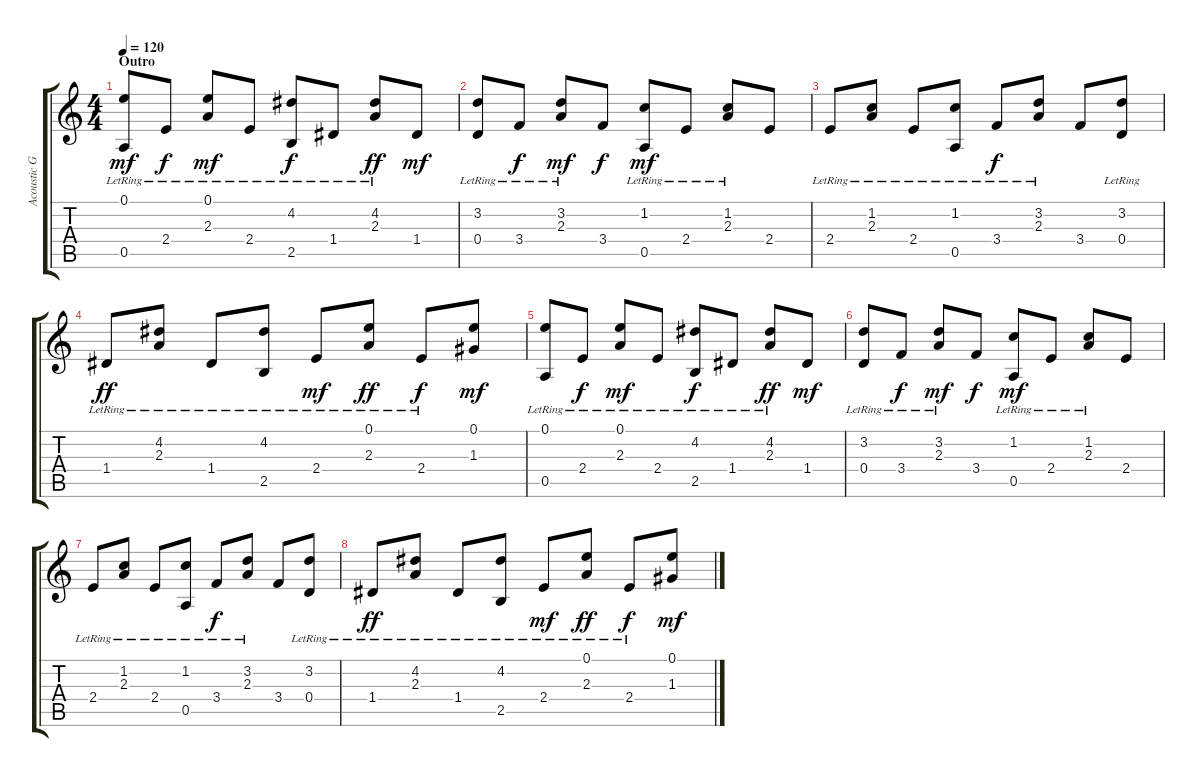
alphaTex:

\track ("Acoustic Guitar" "Acoustic G") {instrument acousticguitarsteel}
\staff {score tabs}
\tuning (E4 B3 G3 D3 A2 E2) {hide}
\ts (4 4)
\section ("" "Outro")
\tempo 120
\clef g2
\ks c
(0.1{lr} 0.5{lr}).8{dy mf volume 5} 2.4{lr}.8{dy f} (0.1{lr} 2.3{lr}).8{dy mf} 2.4{lr}.8 (4.2{lr} 2.5{lr}).8{dy f} 1.4{lr}.8 (4.2{lr} 2.3{lr}).8{dy ff} 1.4.8{dy mf} |
(3.2{lr} 0.4).8 3.4{lr}.8{dy f} (3.2{lr} 2.3{lr}).8{dy mf} 3.4.8{dy f} (1.2{lr} 0.5{lr}).8{dy mf} 2.4{lr}.8 (1.2{lr} 2.3{lr}).8 2.4.8 |
2.4{lr}.8 (1.2{lr} 2.3{lr}).8 2.4{lr}.8 (1.2{lr} 0.5).8 3.4{lr}.8{dy f} (3.2{lr} 2.3{lr}).8 3.4.8 (3.2{lr} 0.4).8 |
1.4{lr}.8{dy ff} (4.2{lr} 2.3{lr}).8 1.4{lr}.8 (4.2{lr} 2.5).8 2.4{lr}.8{dy mf} (0.1{lr} 2.3{lr}).8{dy ff} 2.4{lr}.8{dy f} (0.1 1.3).8{dy mf} |
(0.1{lr} 0.5{lr}).8{volume 0} 2.4{lr}.8{dy f} (0.1{lr} 2.3{lr}).8{dy mf} 2.4{lr}.8 (4.2{lr} 2.5{lr}).8{dy f} 1.4{lr}.8 (4.2{lr} 2.3{lr}).8{dy ff} 1.4.8{dy mf} |
(3.2{lr} 0.4).8 3.4{lr}.8{dy f} (3.2{lr} 2.3{lr}).8{dy mf} 3.4.8{dy f} (1.2{lr} 0.5{lr}).8{dy mf} 2.4{lr}.8 (1.2{lr} 2.3{lr}).8 2.4.8 |
2.4{lr}.8 (1.2{lr} 2.3{lr}).8 2.4{lr}.8 (1.2{lr} 0.5).8 3.4{lr}.8{dy f} (3.2{lr} 2.3{lr}).8 3.4.8 (3.2{lr} 0.4).8 |
1.4{lr}.8{dy ff} (4.2{lr} 2.3{lr}).8 1.4{lr}.8 (4.2{lr} 2.5).8 2.4{lr}.8{dy mf} (0.1{lr} 2.3{lr}).8{dy ff} 2.4{lr}.8{dy f} (0.1 1.3).8{dy mf}
